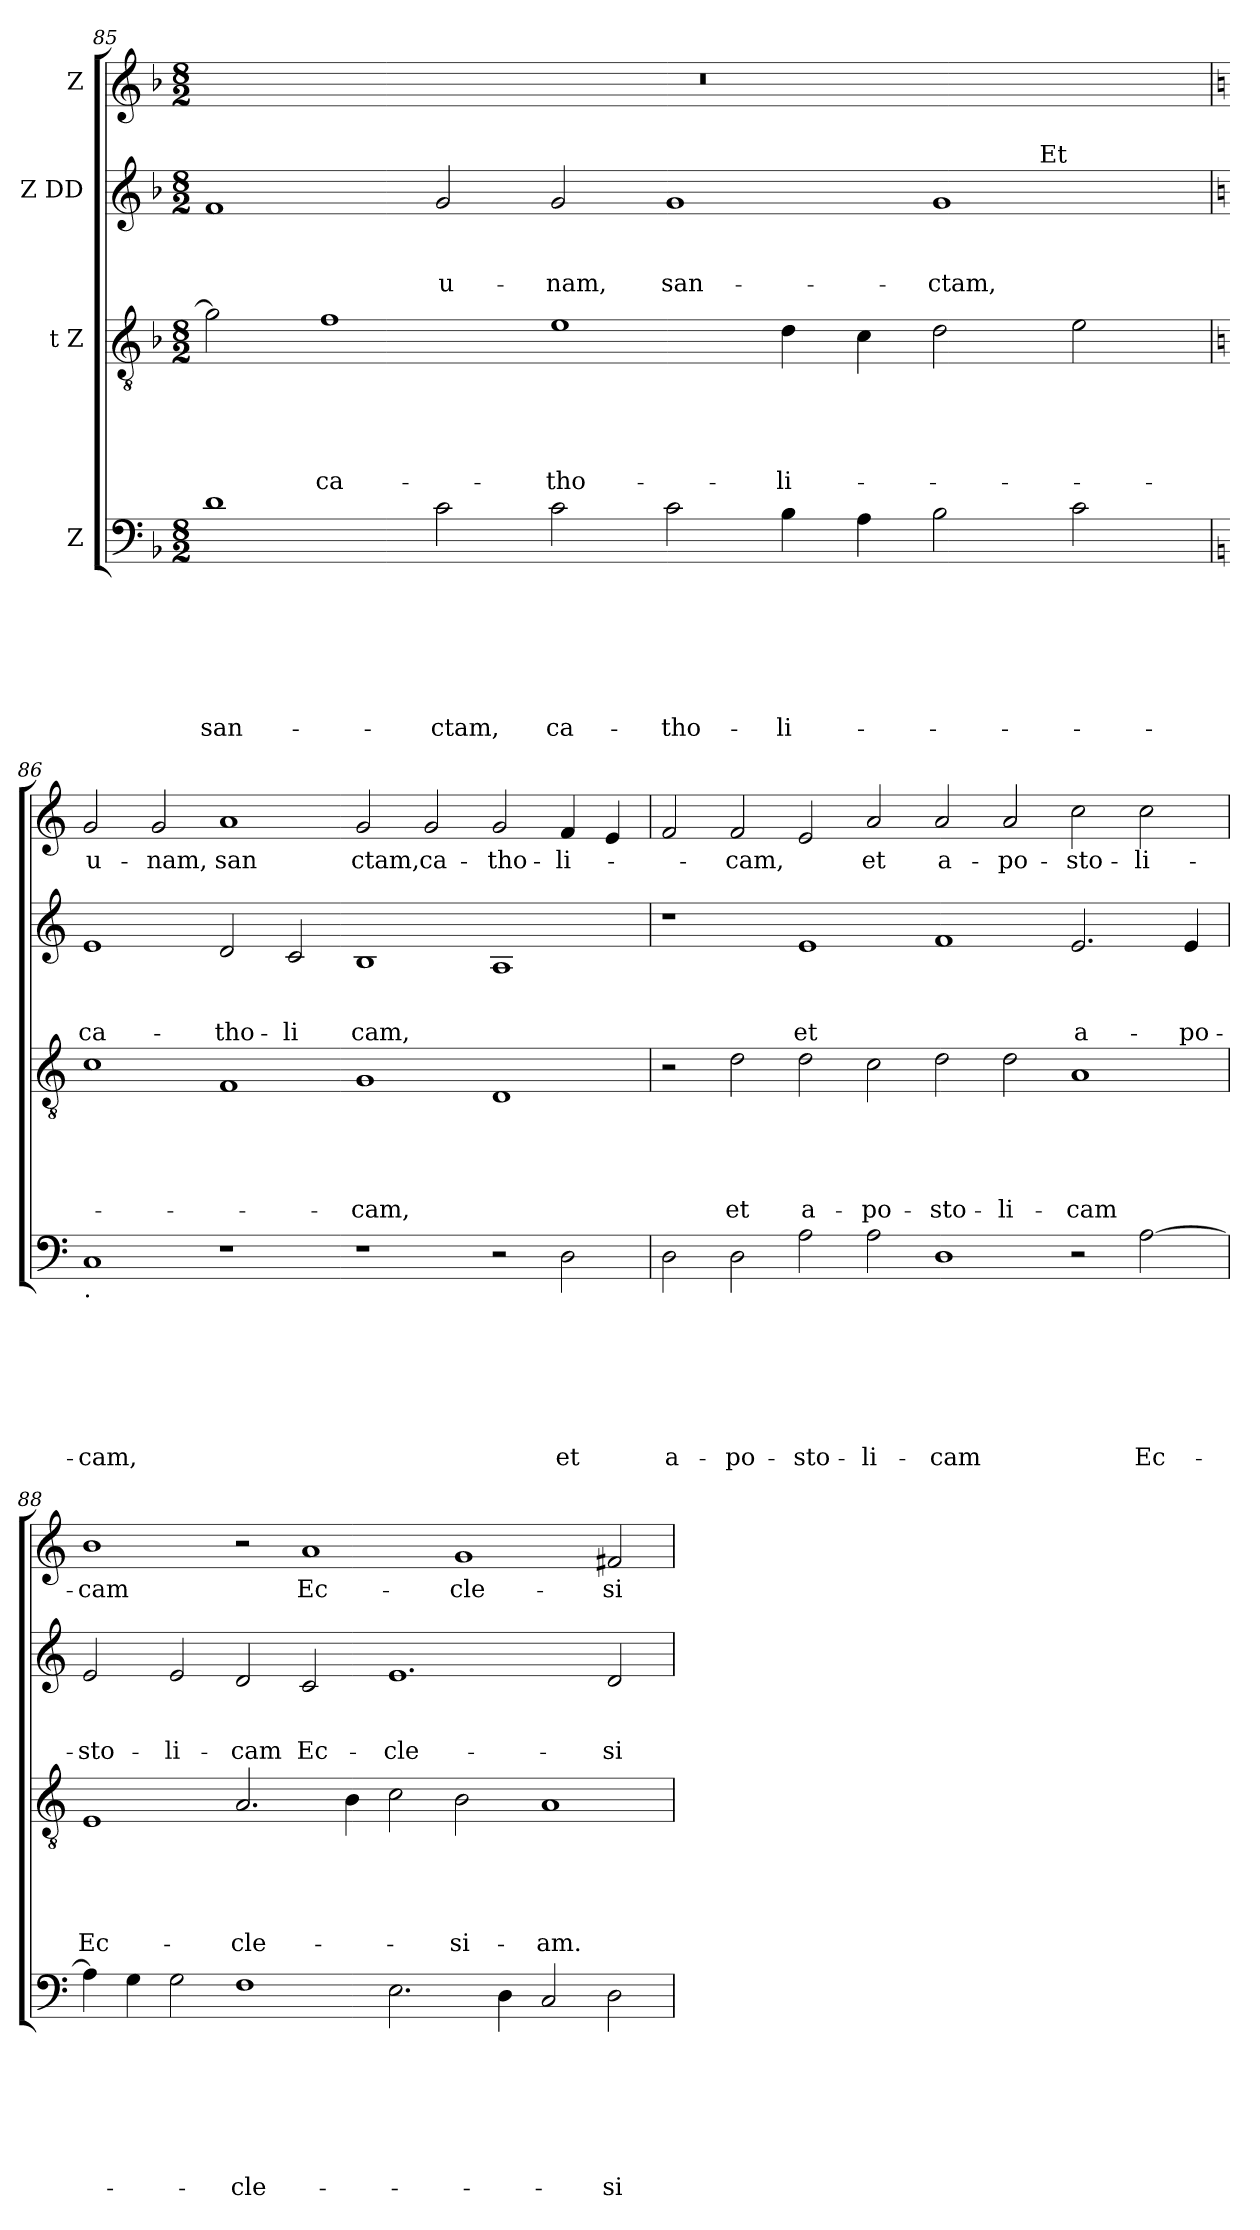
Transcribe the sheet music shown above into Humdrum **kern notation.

**kern	**text	**text	**text	**text	**text	**text	**text	**kern	**text	**text	**text	**text	**text	**kern	**text	**text	**text	**kern	**text
*part4	*part4	*part4	*part4	*part4	*part4	*part4	*part4	*part3	*part3	*part3	*part3	*part3	*part3	*part2	*part2	*part2	*part2	*part1	*part1
*staff4	*staff4	*staff4	*staff4	*staff4	*staff4	*staff4	*staff4	*staff3	*staff3	*staff3	*staff3	*staff3	*staff3	*staff2	*staff2	*staff2	*staff2	*staff1	*staff1
*I"Z	*	*	*	*	*	*	*	*I"t Z	*	*	*	*	*	*I"Z DD	*	*	*	*I"Z	*
*clefF4	*	*	*	*	*	*	*	*clefGv2	*	*	*	*	*	*clefG2	*	*	*	*clefG2	*
*k[b-]	*	*	*	*	*	*	*	*k[b-]	*	*	*	*	*	*k[b-]	*	*	*	*k[b-]	*
*F:	*	*	*	*	*	*	*	*F:	*	*	*	*	*	*F:	*	*	*	*F:	*
*M8/2	*	*	*	*	*	*	*	*M8/2	*	*	*	*	*	*M8/2	*	*	*	*M8/2	*
=85	=85	=85	=85	=85	=85	=85	=85	=85	=85	=85	=85	=85	=85	=85	=85	=85	=85	=85	=85
!	!	!	!	!	!	!	!LO:LY:b	!	!	!	!	!	!	!	!	!	!	!	!
*	*	*	*	*	*	*	*	*	*	*	*	*	*	*^	*	*	*	*	*
1d	.	.	.	.	.	.	san-	2g\]	.	.	.	.	.	1f	1ryy	.	.	.	00r	.
!	!	!	!	!	!	!	!	!	!	!	!	!	!LO:LY:b	!	!	!	!	!	!	!
.	.	.	.	.	.	.	.	1f	.	.	.	.	ca-	.	.	.	.	.	.	.
!	!	!	!	!	!	!	!LO:LY:b	!	!	!	!	!	!	!	!	!	!	!LO:LY:b	!	!
2c\	.	.	.	.	.	.	-ctam,	.	.	.	.	.	.	2g/	1ryy	.	.	u-	.	.
!	!	!	!	!	!	!	!LO:LY:b	!	!	!	!	!	!LO:LY:b	!	!	!	!	!LO:LY:b	!	!
2c\	.	.	.	.	.	.	ca-	1e	.	.	.	.	-tho-	2g/	.	.	.	-nam,	.	.
!	!	!	!	!	!	!	!LO:LY:b	!	!	!	!	!	!	!	!	!	!	!LO:LY:b	!	!
2c\	.	.	.	.	.	.	-tho-	.	.	.	.	.	.	1g	1ryy	.	.	san-	.	.
!	!	!	!	!	!	!	!LO:LY:b	!	!	!	!	!	!LO:LY:b	!	!	!	!	!	!	!
4B-\	.	.	.	.	.	.	-li-	4d\	.	.	.	.	-li-	.	.	.	.	.	.	.
4A\	.	.	.	.	.	.	.	4c\	.	.	.	.	.	.	.	.	.	.	.	.
!	!	!	!	!	!	!	!	!	!	!	!	!	!	!	!	!	!	!LO:LY:b	!	!
2B-\	.	.	.	.	.	.	.	2d\	.	.	.	.	.	1g	4..ryy	.	.	-ctam,	.	.
!	!	!	!	!	!	!	!	!	!	!	!	!	!	!	!LO:TX:a:t=Et	!	!	!	!	!
.	.	.	.	.	.	.	.	.	.	.	.	.	.	.	2ryy	.	.	.	.	.
2c\	.	.	.	.	.	.	.	2e\	.	.	.	.	.	.	.	.	.	.	.	.
.	.	.	.	.	.	.	.	.	.	.	.	.	.	.	16ryy	.	.	.	.	.
*	*	*	*	*	*	*	*	*	*	*	*	*	*	*v	*v	*	*	*	*	*
!!LO:PB:g=z
=86	=86	=86	=86	=86	=86	=86	=86	=86	=86	=86	=86	=86	=86	=86	=86	=86	=86	=86	=86
*k[]	*	*	*	*	*	*	*	*k[]	*	*	*	*	*	*k[]	*	*	*	*k[]	*
*C:	*	*	*	*	*	*	*	*C:	*	*	*	*	*	*C:	*	*	*	*C:	*
*	*	*	*	*	*	*	*	*	*	*	*	*	*	*^	*	*	*	*	*
!LO:TX:b:t=.	!	!	!	!	!	!	!	!	!	!	!	!	!	!	!	!	!	!	!	!
!	!	!	!	!	!	!	!LO:LY:b	!	!	!	!	!	!	!	!	!	!	!LO:LY:b	!	!LO:LY:b
*	*	*	*	*	*	*	*	*	*	*	*	*	*	*v	*v	*	*	*	*	*
1C	.	.	.	.	.	.	-cam,	1c	.	.	.	.	.	1e	.	.	ca-	2g/	u-
!	!	!	!	!	!	!	!	!	!	!	!	!	!	!	!	!	!	!	!LO:LY:b
.	.	.	.	.	.	.	.	.	.	.	.	.	.	.	.	.	.	2g/	-nam,
!	!	!	!	!	!	!	!	!	!	!	!	!	!	!	!	!	!LO:LY:b	!	!LO:LY:b
1r	.	.	.	.	.	.	.	1F	.	.	.	.	.	2d/	.	.	-tho-	1a	san
!	!	!	!	!	!	!	!	!	!	!	!	!	!	!	!	!	!LO:LY:b	!	!
.	.	.	.	.	.	.	.	.	.	.	.	.	.	2c/	.	.	-li	.	.
!	!	!	!	!	!	!	!	!	!	!	!	!	!LO:LY:b	!	!	!	!LO:LY:b	!	!LO:LY:b
1r	.	.	.	.	.	.	.	1G	.	.	.	.	-cam,	1B	.	.	cam,	2g/	ctam,
!	!	!	!	!	!	!	!	!	!	!	!	!	!	!	!	!	!	!	!LO:LY:b
.	.	.	.	.	.	.	.	.	.	.	.	.	.	.	.	.	.	2g/	ca-
!	!	!	!	!	!	!	!	!	!	!	!	!	!	!	!	!	!	!	!LO:LY:b
2r	.	.	.	.	.	.	.	1D	.	.	.	.	.	1A	.	.	.	2g/	-tho-
!	!	!	!	!	!	!	!LO:LY:b	!	!	!	!	!	!	!	!	!	!	!	!LO:LY:b
2D\	.	.	.	.	.	.	et	.	.	.	.	.	.	.	.	.	.	4f/	-li-
.	.	.	.	.	.	.	.	.	.	.	.	.	.	.	.	.	.	4e/	.
=87	=87	=87	=87	=87	=87	=87	=87	=87	=87	=87	=87	=87	=87	=87	=87	=87	=87	=87	=87
!	!	!	!	!	!	!	!LO:LY:b	!	!	!	!	!	!	!	!	!	!	!	!
2D\	.	.	.	.	.	.	a-	2r	.	.	.	.	.	1r	.	.	.	2f/	.
!	!	!	!	!	!	!	!LO:LY:b	!	!	!	!	!	!LO:LY:b	!	!	!	!	!	!LO:LY:b
2D\	.	.	.	.	.	.	-po-	2d\	.	.	.	.	et	.	.	.	.	2f/	-cam,
!	!	!	!	!	!	!	!LO:LY:b	!	!	!	!	!	!LO:LY:b	!	!	!	!LO:LY:b	!	!
2A\	.	.	.	.	.	.	-sto-	2d\	.	.	.	.	a-	1e	.	.	et	2e/	.
!	!	!	!	!	!	!	!LO:LY:b	!	!	!	!	!	!LO:LY:b	!	!	!	!	!	!LO:LY:b
2A\	.	.	.	.	.	.	-li-	2c\	.	.	.	.	-po-	.	.	.	.	2a/	et
!	!	!	!	!	!	!	!LO:LY:b	!	!	!	!	!	!LO:LY:b	!	!	!	!	!	!LO:LY:b
1D	.	.	.	.	.	.	-cam	2d\	.	.	.	.	-sto-	1f	.	.	.	2a/	a-
!	!	!	!	!	!	!	!	!	!	!	!	!	!LO:LY:b	!	!	!	!	!	!LO:LY:b
.	.	.	.	.	.	.	.	2d\	.	.	.	.	-li-	.	.	.	.	2a/	-po-
!	!	!	!	!	!	!	!	!	!	!	!	!	!LO:LY:b	!	!	!	!LO:LY:b	!	!LO:LY:b
2r	.	.	.	.	.	.	.	1A	.	.	.	.	-cam	2.e/	.	.	a-	2cc\	-sto-
!	!	!	!	!	!	!	!LO:LY:b	!	!	!	!	!	!	!	!	!	!	!	!LO:LY:b
[>2A\	.	.	.	.	.	.	Ec-	.	.	.	.	.	.	.	.	.	.	2cc\	-li-
!	!	!	!	!	!	!	!	!	!	!	!	!	!	!	!	!	!LO:LY:b	!	!
.	.	.	.	.	.	.	.	.	.	.	.	.	.	4e/	.	.	-po-	.	.
=88	=88	=88	=88	=88	=88	=88	=88	=88	=88	=88	=88	=88	=88	=88	=88	=88	=88	=88	=88
!	!	!	!	!	!	!	!	!	!	!	!	!	!LO:LY:b	!	!	!	!LO:LY:b	!	!LO:LY:b
4A\]	.	.	.	.	.	.	.	1E	.	.	.	.	Ec-	2e/	.	.	-sto-	1b	-cam
4G\	.	.	.	.	.	.	.	.	.	.	.	.	.	.	.	.	.	.	.
!	!	!	!	!	!	!	!	!	!	!	!	!	!	!	!	!	!LO:LY:b	!	!
2G\	.	.	.	.	.	.	.	.	.	.	.	.	.	2e/	.	.	-li-	.	.
!	!	!	!	!	!	!	!LO:LY:b	!	!	!	!	!	!LO:LY:b	!	!	!	!LO:LY:b	!	!
1F	.	.	.	.	.	.	-cle-	2.A/	.	.	.	.	-cle-	2d/	.	.	-cam	2r	.
!	!	!	!	!	!	!	!	!	!	!	!	!	!	!	!	!	!LO:LY:b	!	!LO:LY:b
.	.	.	.	.	.	.	.	.	.	.	.	.	.	2c/	.	.	Ec-	1a	Ec-
.	.	.	.	.	.	.	.	4B\	.	.	.	.	.	.	.	.	.	.	.
!	!	!	!	!	!	!	!	!	!	!	!	!	!	!	!	!	!LO:LY:b	!	!
2.E\	.	.	.	.	.	.	.	2c\	.	.	.	.	.	1.e	.	.	-cle-	.	.
!	!	!	!	!	!	!	!	!	!	!	!	!	!LO:LY:b	!	!	!	!	!	!LO:LY:b
.	.	.	.	.	.	.	.	2B\	.	.	.	.	-si-	.	.	.	.	1g	-cle-
4D\	.	.	.	.	.	.	.	.	.	.	.	.	.	.	.	.	.	.	.
!	!	!	!	!	!	!	!	!	!	!	!	!	!LO:LY:b	!	!	!	!	!	!
2C/	.	.	.	.	.	.	.	1A	.	.	.	.	-am.	.	.	.	.	.	.
!	!	!	!	!	!	!	!LO:LY:b	!	!	!	!	!	!	!	!	!	!LO:LY:b	!	!LO:LY:b
2D\	.	.	.	.	.	.	-si-	.	.	.	.	.	.	2d/	.	.	-si-	2f#/	-si-
=	=	=	=	=	=	=	=	=	=	=	=	=	=	=	=	=	=	=	=
*-	*-	*-	*-	*-	*-	*-	*-	*-	*-	*-	*-	*-	*-	*-	*-	*-	*-	*-	*-
